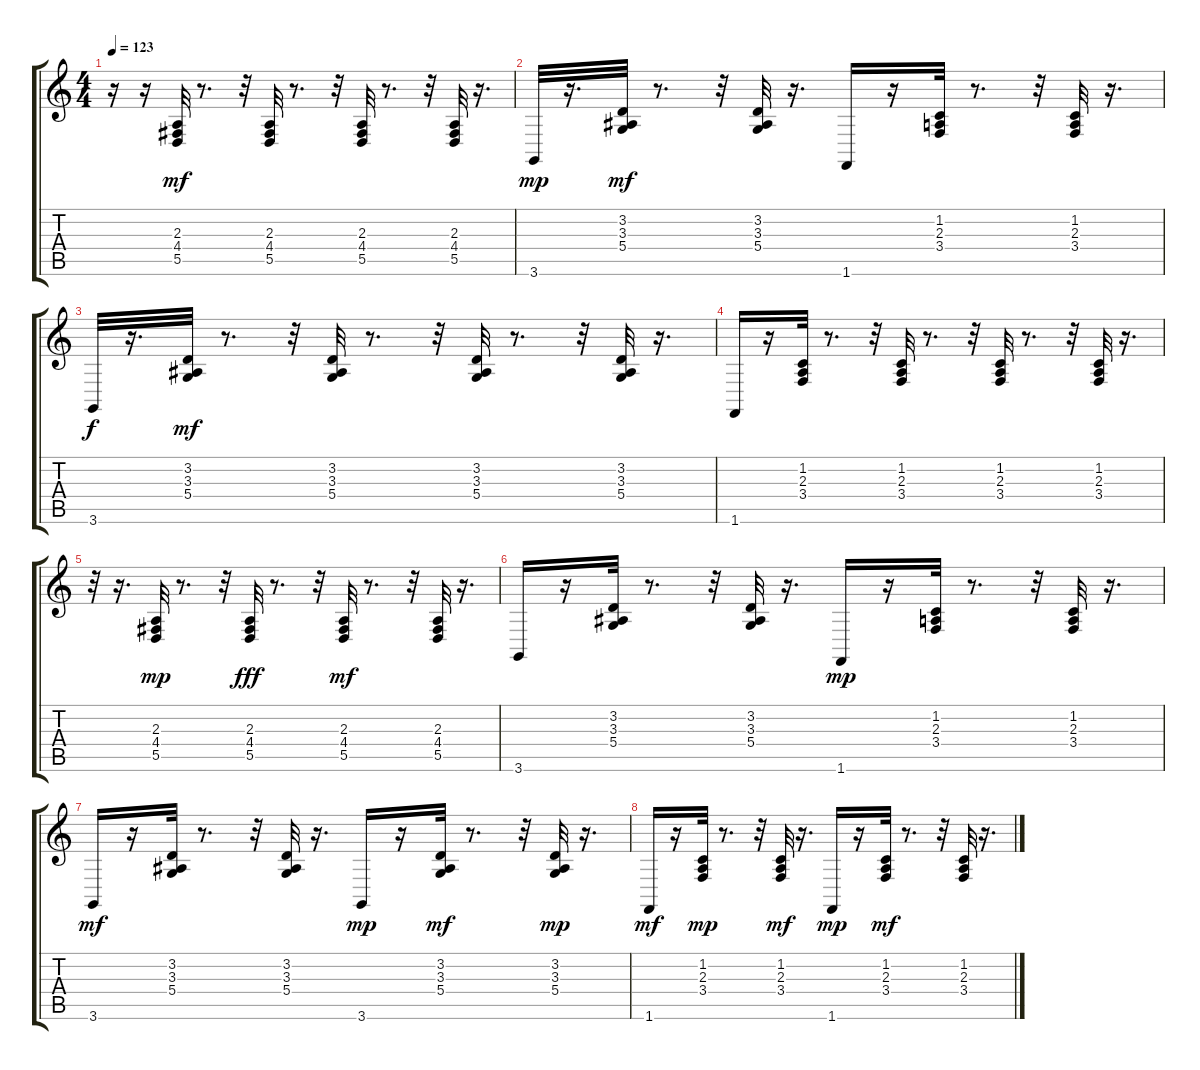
\track "" {instrument cello}
\staff {score tabs}
\tuning (E4 B3 G3 D3 A2 E2) {hide}
\ts (4 4)
\tempo 123
\clef g2
\ks c
r.16{dy mp} r.16 (2.3 4.4 5.5).32{dy mf} r.8{d} r.32 (2.3 4.4 5.5).32 r.8{d} r.32 (2.3 4.4 5.5).32 r.8{d} r.32 (2.3 4.4 5.5).32 r.16{d} |
3.6.32{dy mp} r.16{d} (3.2 3.3 5.4).32{dy mf} r.8{d} r.32 (3.2 3.3 5.4).32 r.16{d} 1.6.16 r.16 (1.2 2.3 3.4).32 r.8{d} r.32 (1.2 2.3 3.4).32 r.16{d} |
3.6.32{dy f} r.16{d} (3.2 3.3 5.4).32{dy mf} r.8{d} r.32 (3.2 3.3 5.4).32 r.8{d} r.32 (3.2 3.3 5.4).32 r.8{d} r.32 (3.2 3.3 5.4).32 r.16{d} |
1.6.16 r.16 (1.2 2.3 3.4).32 r.8{d} r.32 (1.2 2.3 3.4).32 r.8{d} r.32 (1.2 2.3 3.4).32 r.8{d} r.32 (1.2 2.3 3.4).32 r.16{d} |
r.32 r.16{d} (2.3 4.4 5.5).32{dy mp} r.8{d} r.32 (2.3 4.4 5.5).32{dy fff} r.8{d} r.32 (2.3 4.4 5.5).32{dy mf} r.8{d} r.32 (2.3 4.4 5.5).32 r.16{d} |
3.6.16 r.16 (3.2 3.3 5.4).32 r.8{d} r.32 (3.2 3.3 5.4).32 r.16{d} 1.6.16{dy mp} r.16 (1.2 2.3 3.4).32 r.8{d} r.32 (1.2 2.3 3.4).32 r.16{d} |
3.6.16{dy mf} r.16 (3.2 3.3 5.4).32 r.8{d} r.32 (3.2 3.3 5.4).32 r.16{d} 3.6.16{dy mp} r.16 (3.2 3.3 5.4).32{dy mf} r.8{d} r.32 (3.2 3.3 5.4).32{dy mp} r.16{d} |
1.6.16{dy mf} r.16 (1.2 2.3 3.4).32{dy mp} r.8{d} r.32 (1.2 2.3 3.4).32{dy mf} r.16{d} 1.6.16{dy mp} r.16 (1.2 2.3 3.4).32{dy mf} r.8{d} r.32 (1.2 2.3 3.4).32 r.16{d}
